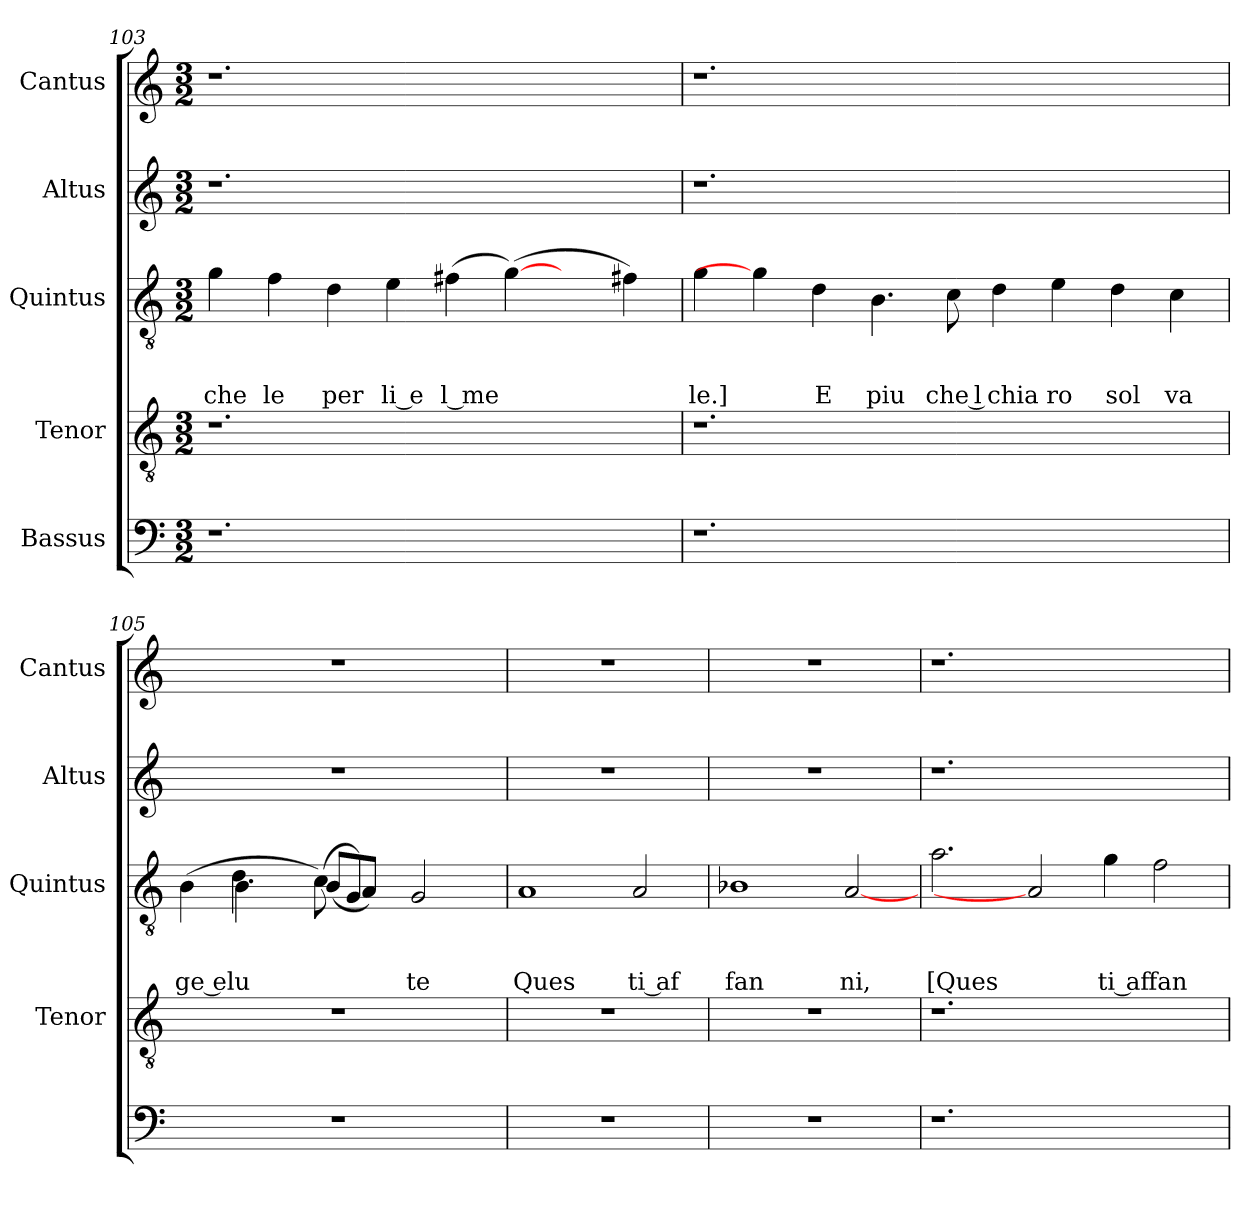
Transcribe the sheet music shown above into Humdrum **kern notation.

**kern	**kern	**kern	**text	**text	**text	**kern	**kern
*part5	*part4	*part3	*part3	*part3	*part3	*part2	*part1
*staff5	*staff4	*staff3	*staff3	*staff3	*staff3	*staff2	*staff1
*I"Bassus	*I"Tenor	*I"Quintus	*	*	*	*I"Altus	*I"Cantus
*	*I'Tenor	*I'Quintus	*	*	*	*I'Altus	*I'Cantus
*clefF4	*clefGv2	*clefGv2	*	*	*	*clefG2	*clefG2
*k[]	*k[]	*k[]	*	*	*	*k[]	*k[]
*C:	*C:	*C:	*	*	*	*C:	*C:
*M3/2	*M3/2	*M3/2	*	*	*	*M3/2	*M3/2
=103	=103	=103	=103	=103	=103	=103	=103
!	!	!	!	!	!LO:LY:b	!	!
1.r	1.r	4g\	.	.	che	1.r	1.r
!	!	!	!	!	!LO:LY:b	!	!
.	.	4f\	.	.	le	.	.
!	!	!	!	!	!LO:LY:b	!	!
.	.	4d\	.	.	per	.	.
!	!	!	!	!	!LO:LY:b:rj	!	!
.	.	4e\	.	.	li e	.	.
!	!	!	!	!	!LO:LY:b:rj	!	!
.	.	(>4f#X\	.	.	l me	.	.
.	.	(>[4g\)	.	.	.	.	.
2ryy	2ryy	4ryy	.	.	.	2ryy	2ryy
.	.	4f#X\)	.	.	.	.	.
=104	=104	=104	=104	=104	=104	=104	=104
!	!	!	!	!	!LO:LY:b	!	!
1.r	1.r	4g\	.	.	le.]	1.r	1.r
.	.	4g\]	.	.	.	.	.
!	!	!	!	!	!LO:LY:b	!	!
.	.	4d\	.	.	E	.	.
!	!	!	!	!	!LO:LY:b	!	!
.	.	4.B\	.	.	piu	.	.
!	!	!	!	!	!LO:LY:b	!	!
.	.	8c\	.	.	che l	.	.
!	!	!	!	!	!LO:LY:b	!	!
.	.	4d\	.	.	chia	.	.
!	!	!	!	!	!LO:LY:b	!	!
2.ryy	2.ryy	4e\	.	.	ro	2.ryy	2.ryy
!	!	!	!	!	!LO:LY:b	!	!
.	.	4d\	.	.	sol	.	.
!	!	!	!	!	!LO:LY:b	!	!
.	.	(4c\	.	.	va	.	.
!!LO:LB:g=z
=105	=105	=105	=105	=105	=105	=105	=105
!	!	!	!	!	!LO:LY:b:rj	!	!
*	*	*^	*	*	*	*	*
1.r	1.r	(<4B\	4ryy	.	.	ge e	1.r	1.r
!	!	!	!	!	!	!LO:LY:b	!	!
!	!	!	!	!	!	!LO:LY:b	!	!
.	.	(>4.d\	4B\)	.	.	lu	.	.
.	.	.	8ryy	.	.	.	.	.
.	.	(>8c\)	(>8B/L	.	.	.	.	.
.	.	4G/)	8A/J)	.	.	.	.	.
.	.	.	2ryy	.	.	.	.	.
!	!	!	!	!	!	!LO:LY:b	!	!
.	.	2G/	.	.	.	te	.	.
.	.	.	8ryy	.	.	.	.	.
=106	=106	=106	=106	=106	=106	=106	=106	=106
!	!	!	!	!	!	!LO:LY:b	!	!
*	*	*v	*v	*	*	*	*	*
1.r	1.r	1A	.	.	Ques	1.r	1.r
!	!	!	!	!	!LO:LY:b:rj	!	!
.	.	2A/	.	.	ti af	.	.
=107	=107	=107	=107	=107	=107	=107	=107
!	!	!	!	!	!LO:LY:b	!	!
1.r	1.r	1B-X	.	.	fan	1.r	1.r
!	!	!	!	!	!LO:LY:b	!	!
.	.	[2A	.	.	ni,	.	.
=108	=108	=108	=108	=108	=108	=108	=108
!	!	!	!	!	!LO:LY:b	!	!
1.r	1.r	2.a\	.	.	[Ques	1.r	1.r
.	.	2A]	.	.	.	.	.
!	!	!	!	!	!LO:LY:b:rj	!	!
.	.	4g\	.	.	ti af	.	.
!	!	!	!	!	!LO:LY:b	!	!
2ryy	2ryy	2f\	.	.	fan	2ryy	2ryy
=	=	=	=	=	=	=	=
*-	*-	*-	*-	*-	*-	*-	*-
